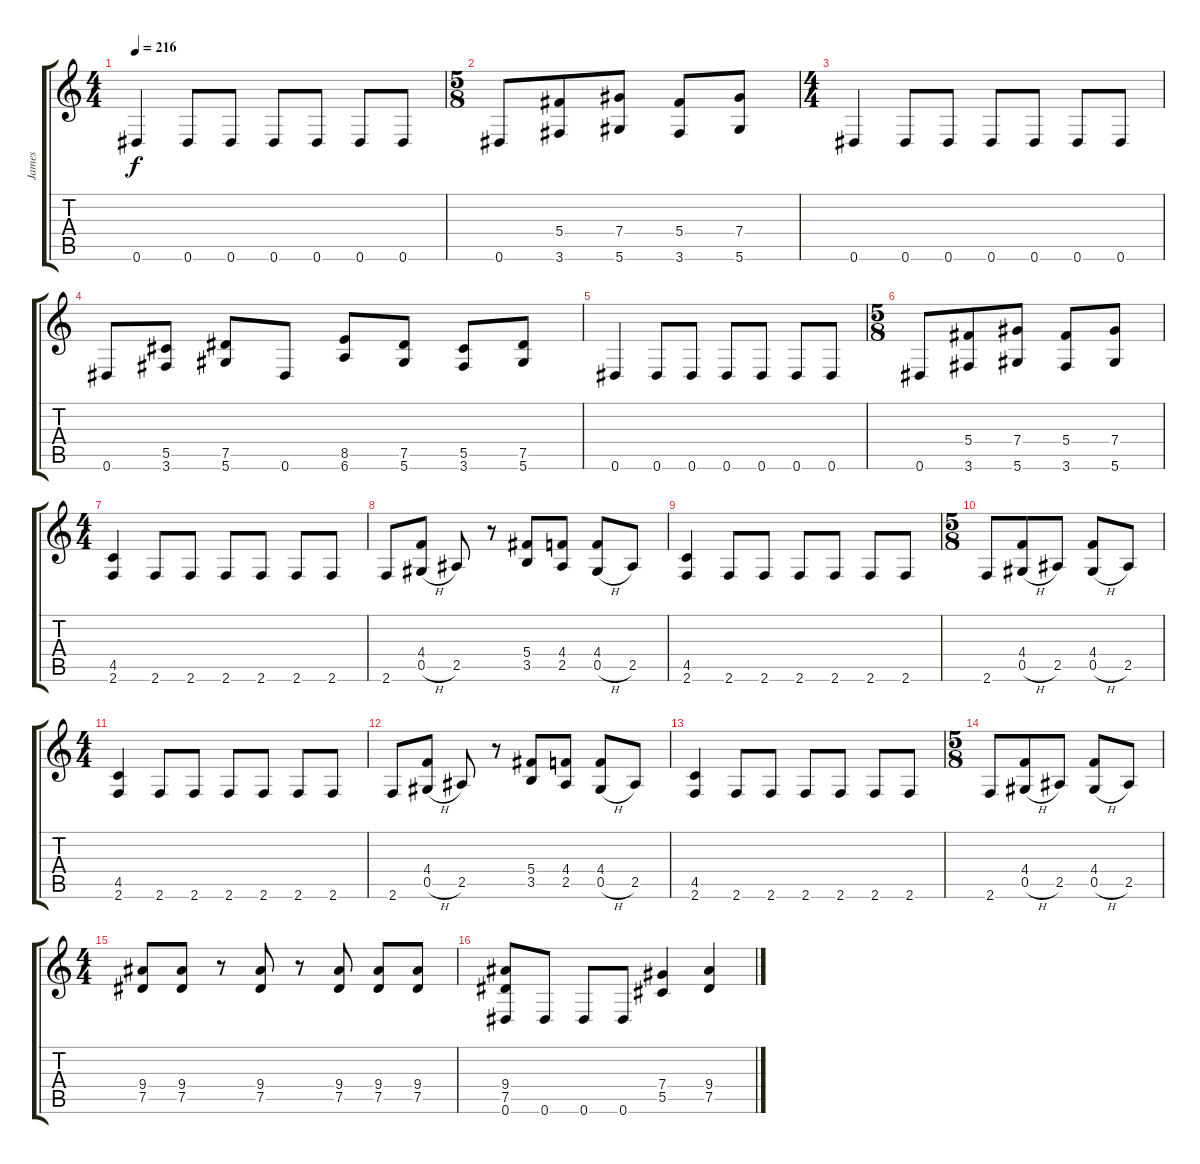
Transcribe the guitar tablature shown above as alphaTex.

\track ("James" "James") {instrument distortionguitar}
\staff {score tabs}
\tuning (Eb4 Bb3 Gb3 Db3 Ab2 Eb2) {hide}
\ts (4 4)
\tempo 216
\clef g2
\ks c
0.6.4{dy f} 0.6.8 0.6.8 0.6.8 0.6.8 0.6.8 0.6.8 |
\ts (5 8)
0.6.8 (5.4 3.6).8 (7.4 5.6).8 (5.4 3.6).8 (7.4 5.6).8 |
\ts (4 4)
0.6.4 0.6.8 0.6.8 0.6.8 0.6.8 0.6.8 0.6.8 |
0.6.8 (5.5 3.6).8 (7.5 5.6).8 0.6.8 (8.5 6.6).8 (7.5 5.6).8 (5.5 3.6).8 (7.5 5.6).8 |
0.6.4 0.6.8 0.6.8 0.6.8 0.6.8 0.6.8 0.6.8 |
\ts (5 8)
0.6.8 (5.4 3.6).8 (7.4 5.6).8 (5.4 3.6).8 (7.4 5.6).8 |
\ts (4 4)
(4.5 2.6).4 2.6.8 2.6.8 2.6.8 2.6.8 2.6.8 2.6.8 |
2.6.8 (4.4 0.5{h}).8 2.5.8 r.8 (5.4 3.5).8 (4.4 2.5).8 (4.4 0.5{h}).8 2.5.8 |
(4.5 2.6).4 2.6.8 2.6.8 2.6.8 2.6.8 2.6.8 2.6.8 |
\ts (5 8)
2.6.8 (4.4 0.5{h}).8 2.5.8 (4.4 0.5{h}).8 2.5.8 |
\ts (4 4)
(4.5 2.6).4 2.6.8 2.6.8 2.6.8 2.6.8 2.6.8 2.6.8 |
2.6.8 (4.4 0.5{h}).8 2.5.8 r.8 (5.4 3.5).8 (4.4 2.5).8 (4.4 0.5{h}).8 2.5.8 |
(4.5 2.6).4 2.6.8 2.6.8 2.6.8 2.6.8 2.6.8 2.6.8 |
\ts (5 8)
2.6.8 (4.4 0.5{h}).8 2.5.8 (4.4 0.5{h}).8 2.5.8 |
\ts (4 4)
(9.4 7.5).8 (9.4 7.5).8 r.8 (9.4 7.5).8 r.8 (9.4 7.5).8 (9.4 7.5).8 (9.4 7.5).8 |
(9.4 7.5 0.6).8 0.6.8 0.6.8 0.6.8 (7.4 5.5).4 (9.4 7.5).4
